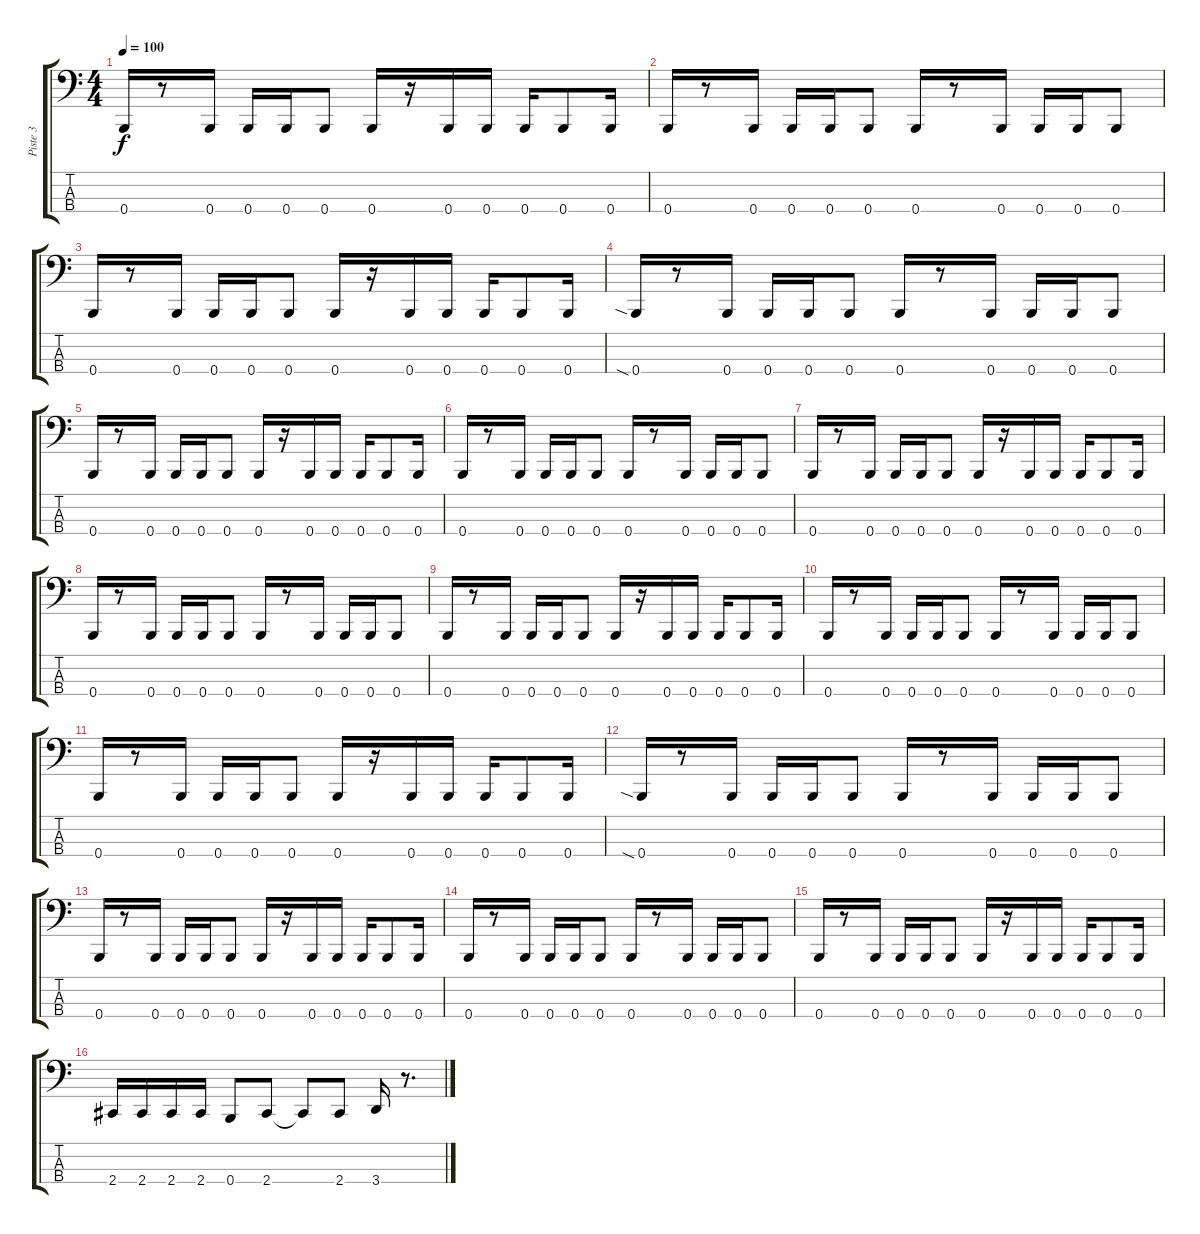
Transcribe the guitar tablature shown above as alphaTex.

\track ("Piste 3" "Piste 3") {instrument electricbassfinger}
\staff {score tabs}
\tuning (E2 B1 Gb1 B0) {hide}
\ts (4 4)
\tempo 100
\clef f4
\ks c
0.4.16{dy f} r.8 0.4.16 0.4.16 0.4.16 0.4.8 0.4.16 r.16 0.4.16 0.4.16 0.4.16 0.4.8 0.4.16 |
0.4.16 r.8 0.4.16 0.4.16 0.4.16 0.4.8 0.4.16 r.8 0.4.16 0.4.16 0.4.16 0.4.8 |
0.4.16 r.8 0.4.16 0.4.16 0.4.16 0.4.8 0.4.16 r.16 0.4.16 0.4.16 0.4.16 0.4.8 0.4.16 |
0.4{sia}.16 r.8 0.4.16 0.4.16 0.4.16 0.4.8 0.4.16 r.8 0.4.16 0.4.16 0.4.16 0.4.8 |
0.4.16 r.8 0.4.16 0.4.16 0.4.16 0.4.8 0.4.16 r.16 0.4.16 0.4.16 0.4.16 0.4.8 0.4.16 |
0.4.16 r.8 0.4.16 0.4.16 0.4.16 0.4.8 0.4.16 r.8 0.4.16 0.4.16 0.4.16 0.4.8 |
0.4.16 r.8 0.4.16 0.4.16 0.4.16 0.4.8 0.4.16 r.16 0.4.16 0.4.16 0.4.16 0.4.8 0.4.16 |
0.4.16 r.8 0.4.16 0.4.16 0.4.16 0.4.8 0.4.16 r.8 0.4.16 0.4.16 0.4.16 0.4.8 |
0.4.16 r.8 0.4.16 0.4.16 0.4.16 0.4.8 0.4.16 r.16 0.4.16 0.4.16 0.4.16 0.4.8 0.4.16 |
0.4.16 r.8 0.4.16 0.4.16 0.4.16 0.4.8 0.4.16 r.8 0.4.16 0.4.16 0.4.16 0.4.8 |
0.4.16 r.8 0.4.16 0.4.16 0.4.16 0.4.8 0.4.16 r.16 0.4.16 0.4.16 0.4.16 0.4.8 0.4.16 |
0.4{sia}.16 r.8 0.4.16 0.4.16 0.4.16 0.4.8 0.4.16 r.8 0.4.16 0.4.16 0.4.16 0.4.8 |
0.4.16 r.8 0.4.16 0.4.16 0.4.16 0.4.8 0.4.16 r.16 0.4.16 0.4.16 0.4.16 0.4.8 0.4.16 |
0.4.16 r.8 0.4.16 0.4.16 0.4.16 0.4.8 0.4.16 r.8 0.4.16 0.4.16 0.4.16 0.4.8 |
0.4.16 r.8 0.4.16 0.4.16 0.4.16 0.4.8 0.4.16 r.16 0.4.16 0.4.16 0.4.16 0.4.8 0.4.16 |
2.4.16 2.4.16 2.4.16 2.4.16 0.4.8 2.4.8 2.4{t}.8 2.4.8 3.4.16 r.8{d}
